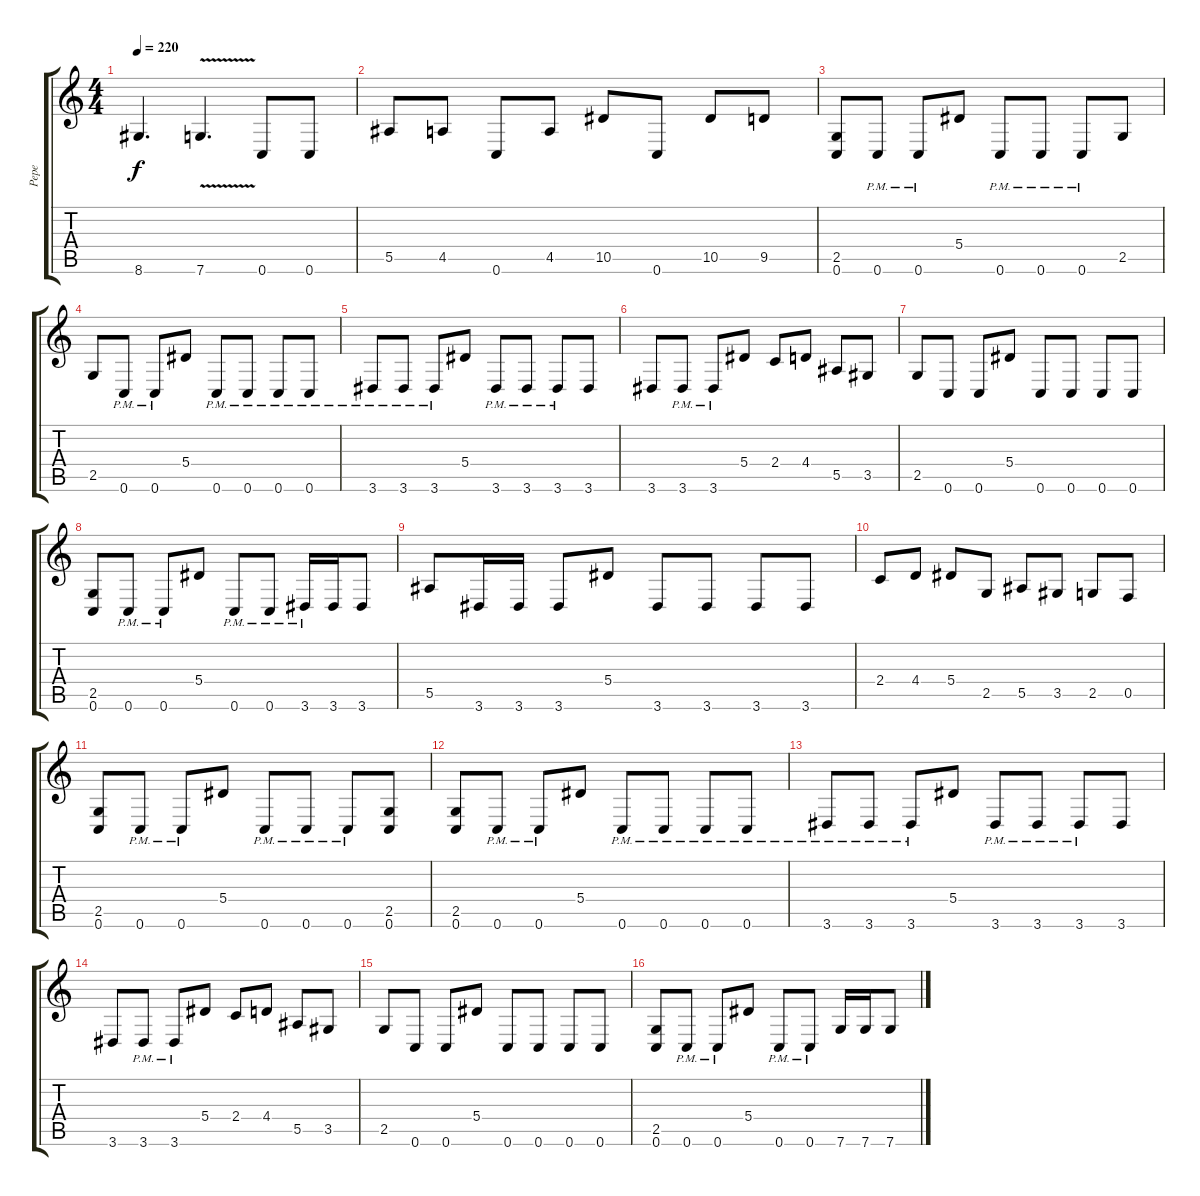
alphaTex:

\track ("Pepe" "Pepe") {instrument distortionguitar}
\staff {score tabs}
\tuning (C4 G3 Eb3 Bb2 F2 C2) {hide}
\ts (4 4)
\tempo 220
\clef g2
\ks c
8.6.4{d dy f} 7.6{v}.4{d} 0.6.8 0.6.8 |
5.5.8 4.5.8 0.6.8 4.5.8 10.5.8 0.6.8 10.5.8 9.5.8 |
(2.5 0.6).8 0.6{pm}.8 0.6{pm}.8 5.4.8 0.6{pm}.8 0.6{pm}.8 0.6{pm}.8 2.5.8 |
2.5.8 0.6{pm}.8 0.6{pm}.8 5.4.8 0.6{pm}.8 0.6{pm}.8 0.6{pm}.8 0.6{pm}.8 |
3.6{pm}.8 3.6{pm}.8 3.6{pm}.8 5.4.8 3.6{pm}.8 3.6{pm}.8 3.6{pm}.8 3.6.8 |
3.6.8 3.6{pm}.8 3.6{pm}.8 5.4.8 2.4.8 4.4.8 5.5.8 3.5.8 |
2.5.8 0.6.8 0.6.8 5.4.8 0.6.8 0.6.8 0.6.8 0.6.8 |
(2.5 0.6).8 0.6{pm}.8 0.6{pm}.8 5.4.8 0.6{pm}.8 0.6{pm}.8 3.6{pm}.16 3.6.16 3.6.8 |
5.5.8 3.6.16 3.6.16 3.6.8 5.4.8 3.6.8 3.6.8 3.6.8 3.6.8 |
2.4.8 4.4.8 5.4.8 2.5.8 5.5.8 3.5.8 2.5.8 0.5.8 |
(2.5 0.6).8 0.6{pm}.8 0.6{pm}.8 5.4.8 0.6{pm}.8 0.6{pm}.8 0.6{pm}.8 (2.5 0.6).8 |
(2.5 0.6).8 0.6{pm}.8 0.6{pm}.8 5.4.8 0.6{pm}.8 0.6{pm}.8 0.6{pm}.8 0.6{pm}.8 |
3.6{pm}.8 3.6{pm}.8 3.6{pm}.8 5.4.8 3.6{pm}.8 3.6{pm}.8 3.6{pm}.8 3.6.8 |
3.6.8 3.6{pm}.8 3.6{pm}.8 5.4.8 2.4.8 4.4.8 5.5.8 3.5.8 |
2.5.8 0.6.8 0.6.8 5.4.8 0.6.8 0.6.8 0.6.8 0.6.8 |
(2.5 0.6).8 0.6{pm}.8 0.6{pm}.8 5.4.8 0.6{pm}.8 0.6{pm}.8 7.6.16 7.6.16 7.6.8
